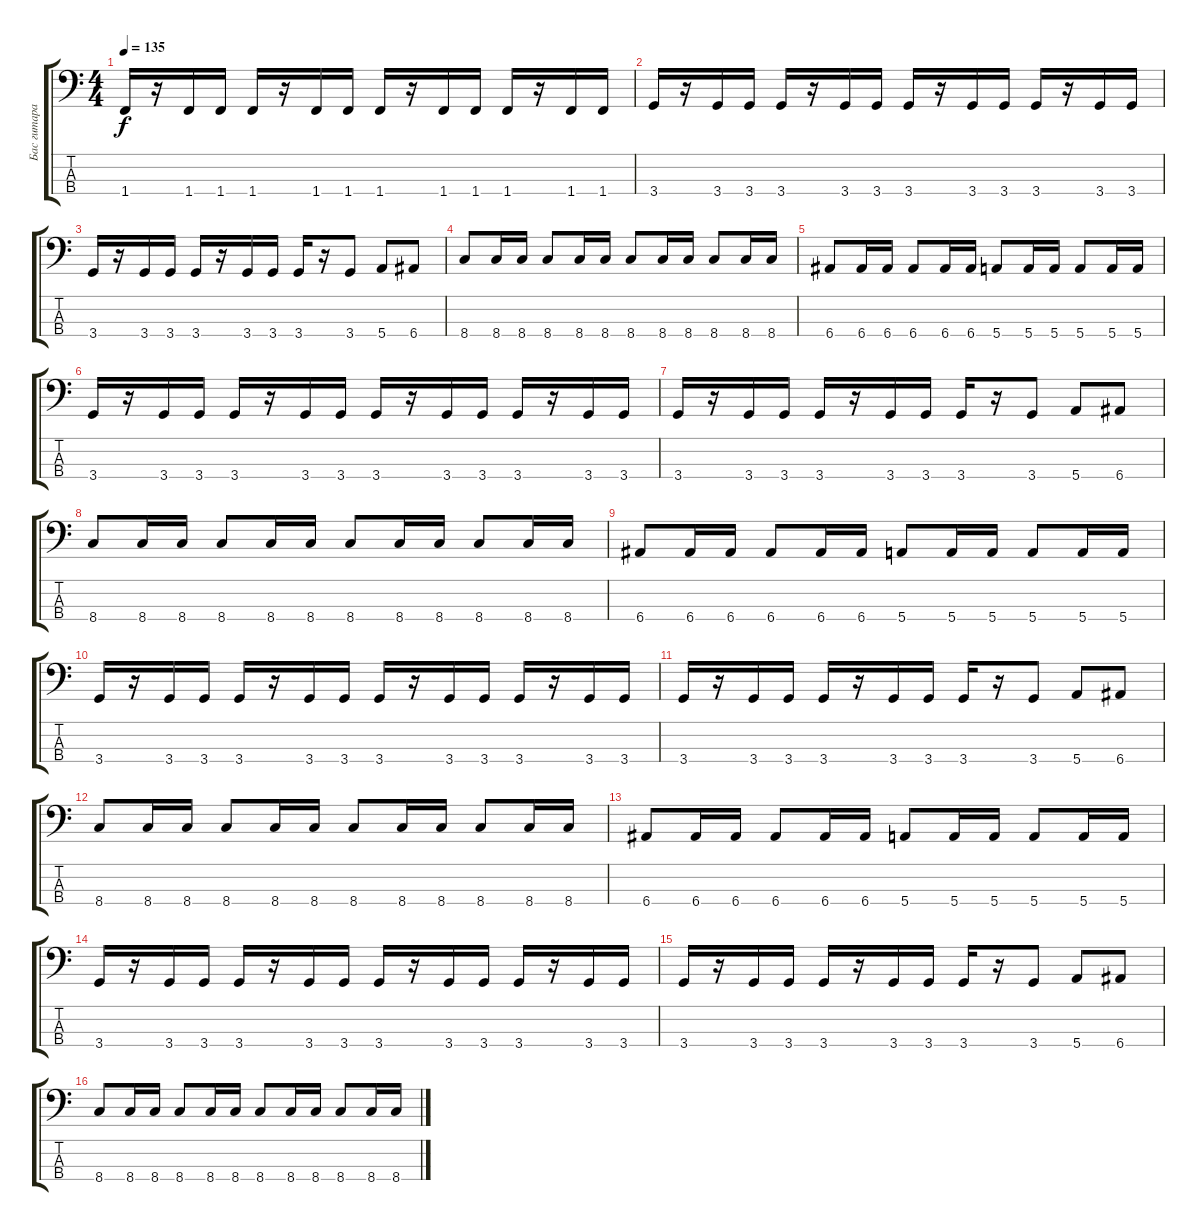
\track ("Бас гитара" "Бас гитара") {instrument electricbasspick}
\staff {score tabs}
\tuning (G2 D2 A1 E1) {hide}
\ts (4 4)
\tempo 135
\clef f4
\ks c
1.4.16{dy f} r.16 1.4.16 1.4.16 1.4.16 r.16 1.4.16 1.4.16 1.4.16 r.16 1.4.16 1.4.16 1.4.16 r.16 1.4.16 1.4.16 |
3.4.16 r.16 3.4.16 3.4.16 3.4.16 r.16 3.4.16 3.4.16 3.4.16 r.16 3.4.16 3.4.16 3.4.16 r.16 3.4.16 3.4.16 |
3.4.16 r.16 3.4.16 3.4.16 3.4.16 r.16 3.4.16 3.4.16 3.4.16 r.16 3.4.8 5.4.8 6.4.8 |
8.4.8 8.4.16 8.4.16 8.4.8 8.4.16 8.4.16 8.4.8 8.4.16 8.4.16 8.4.8 8.4.16 8.4.16 |
6.4.8 6.4.16 6.4.16 6.4.8 6.4.16 6.4.16 5.4.8 5.4.16 5.4.16 5.4.8 5.4.16 5.4.16 |
3.4.16 r.16 3.4.16 3.4.16 3.4.16 r.16 3.4.16 3.4.16 3.4.16 r.16 3.4.16 3.4.16 3.4.16 r.16 3.4.16 3.4.16 |
3.4.16 r.16 3.4.16 3.4.16 3.4.16 r.16 3.4.16 3.4.16 3.4.16 r.16 3.4.8 5.4.8 6.4.8 |
8.4.8 8.4.16 8.4.16 8.4.8 8.4.16 8.4.16 8.4.8 8.4.16 8.4.16 8.4.8 8.4.16 8.4.16 |
6.4.8 6.4.16 6.4.16 6.4.8 6.4.16 6.4.16 5.4.8 5.4.16 5.4.16 5.4.8 5.4.16 5.4.16 |
3.4.16 r.16 3.4.16 3.4.16 3.4.16 r.16 3.4.16 3.4.16 3.4.16 r.16 3.4.16 3.4.16 3.4.16 r.16 3.4.16 3.4.16 |
3.4.16 r.16 3.4.16 3.4.16 3.4.16 r.16 3.4.16 3.4.16 3.4.16 r.16 3.4.8 5.4.8 6.4.8 |
8.4.8 8.4.16 8.4.16 8.4.8 8.4.16 8.4.16 8.4.8 8.4.16 8.4.16 8.4.8 8.4.16 8.4.16 |
6.4.8 6.4.16 6.4.16 6.4.8 6.4.16 6.4.16 5.4.8 5.4.16 5.4.16 5.4.8 5.4.16 5.4.16 |
3.4.16 r.16 3.4.16 3.4.16 3.4.16 r.16 3.4.16 3.4.16 3.4.16 r.16 3.4.16 3.4.16 3.4.16 r.16 3.4.16 3.4.16 |
3.4.16 r.16 3.4.16 3.4.16 3.4.16 r.16 3.4.16 3.4.16 3.4.16 r.16 3.4.8 5.4.8 6.4.8 |
8.4.8 8.4.16 8.4.16 8.4.8 8.4.16 8.4.16 8.4.8 8.4.16 8.4.16 8.4.8 8.4.16 8.4.16
